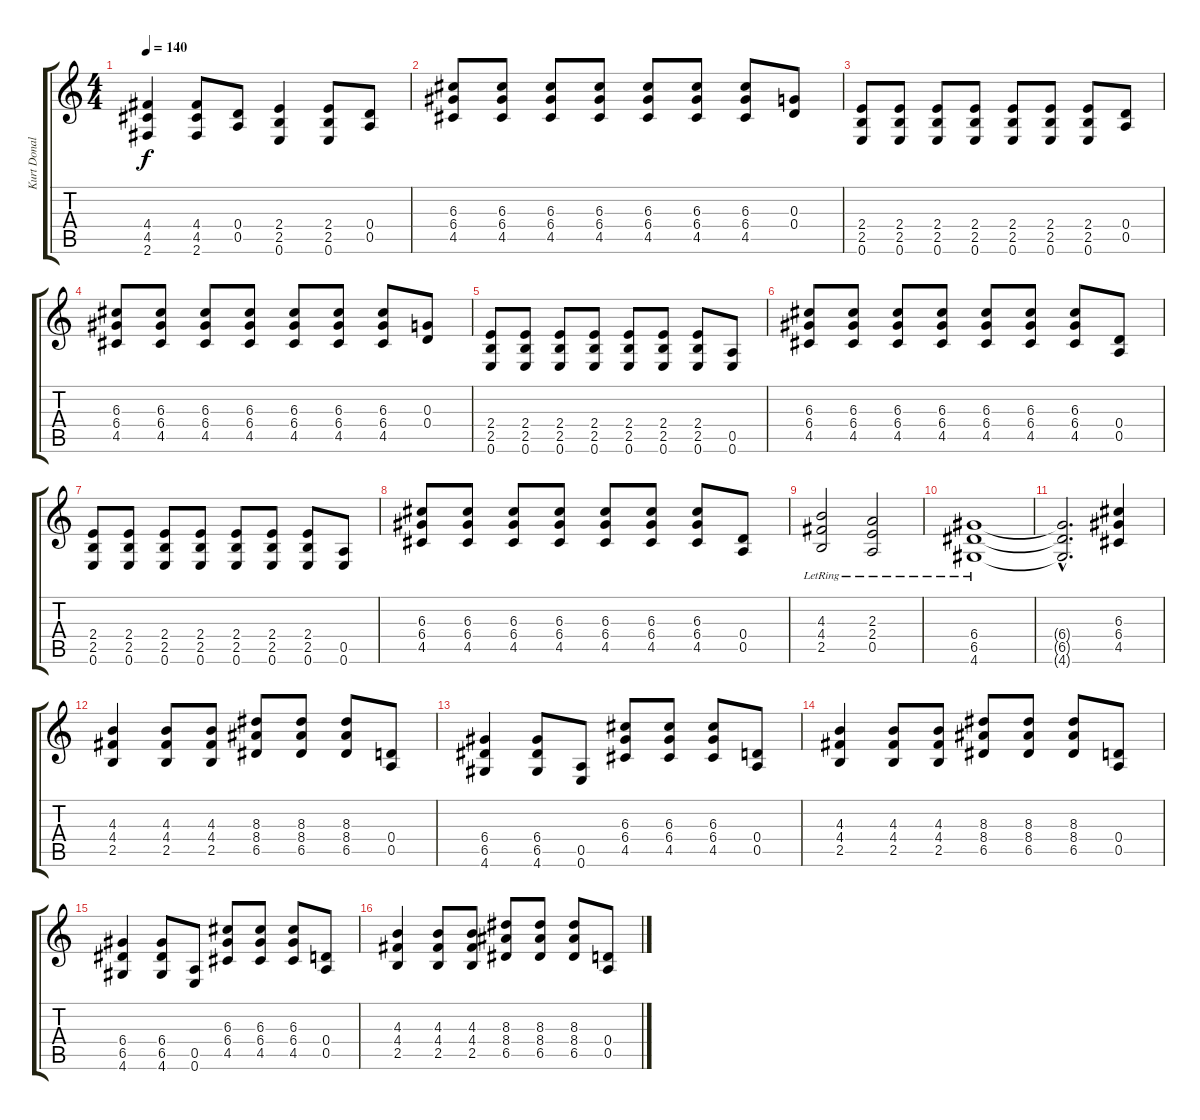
\track ("Kurt Donald Cobain" "Kurt Donal") {instrument electricguitarclean}
\staff {score tabs}
\tuning (E4 B3 G3 D3 A2 E2) {hide}
\ts (4 4)
\tempo 140
\clef g2
\ks c
(4.4 4.5 2.6).4{dy f} (4.4 4.5 2.6).8 (0.4 0.5).8 (2.4 2.5 0.6).4 (2.4 2.5 0.6).8 (0.4 0.5).8 |
(6.3 6.4 4.5).8 (6.3 6.4 4.5).8 (6.3 6.4 4.5).8 (6.3 6.4 4.5).8 (6.3 6.4 4.5).8 (6.3 6.4 4.5).8 (6.3 6.4 4.5).8 (0.3 0.4).8 |
(2.4 2.5 0.6).8 (2.4 2.5 0.6).8 (2.4 2.5 0.6).8 (2.4 2.5 0.6).8 (2.4 2.5 0.6).8 (2.4 2.5 0.6).8 (2.4 2.5 0.6).8 (0.4 0.5).8 |
(6.3 6.4 4.5).8 (6.3 6.4 4.5).8 (6.3 6.4 4.5).8 (6.3 6.4 4.5).8 (6.3 6.4 4.5).8 (6.3 6.4 4.5).8 (6.3 6.4 4.5).8 (0.3 0.4).8 |
(2.4 2.5 0.6).8 (2.4 2.5 0.6).8 (2.4 2.5 0.6).8 (2.4 2.5 0.6).8 (2.4 2.5 0.6).8 (2.4 2.5 0.6).8 (2.4 2.5 0.6).8 (0.5 0.6).8 |
(6.3 6.4 4.5).8 (6.3 6.4 4.5).8 (6.3 6.4 4.5).8 (6.3 6.4 4.5).8 (6.3 6.4 4.5).8 (6.3 6.4 4.5).8 (6.3 6.4 4.5).8 (0.4 0.5).8 |
(2.4 2.5 0.6).8 (2.4 2.5 0.6).8 (2.4 2.5 0.6).8 (2.4 2.5 0.6).8 (2.4 2.5 0.6).8 (2.4 2.5 0.6).8 (2.4 2.5 0.6).8 (0.5 0.6).8 |
(6.3 6.4 4.5).8 (6.3 6.4 4.5).8 (6.3 6.4 4.5).8 (6.3 6.4 4.5).8 (6.3 6.4 4.5).8 (6.3 6.4 4.5).8 (6.3 6.4 4.5).8 (0.4 0.5).8 |
(4.3 4.4{lr} 2.5{lr}).2 (2.3 2.4{lr} 0.5{lr}).2 |
(6.4{lr} 6.5{lr} 4.6{lr}).1 |
(6.4{hac t} 6.5{hac t} 4.6{hac t}).2{d} (6.3 6.4 4.5).4 |
(4.3 4.4 2.5).4 (4.3 4.4 2.5).8 (4.3 4.4 2.5).8 (8.3 8.4 6.5).8 (8.3 8.4 6.5).8 (8.3 8.4 6.5).8 (0.4 0.5).8 |
(6.4 6.5 4.6).4 (6.4 6.5 4.6).8 (0.5 0.6).8 (6.3 6.4 4.5).8 (6.3 6.4 4.5).8 (6.3 6.4 4.5).8 (0.4 0.5).8 |
(4.3 4.4 2.5).4 (4.3 4.4 2.5).8 (4.3 4.4 2.5).8 (8.3 8.4 6.5).8 (8.3 8.4 6.5).8 (8.3 8.4 6.5).8 (0.4 0.5).8 |
(6.4 6.5 4.6).4 (6.4 6.5 4.6).8 (0.5 0.6).8 (6.3 6.4 4.5).8 (6.3 6.4 4.5).8 (6.3 6.4 4.5).8 (0.4 0.5).8 |
(4.3 4.4 2.5).4 (4.3 4.4 2.5).8 (4.3 4.4 2.5).8 (8.3 8.4 6.5).8 (8.3 8.4 6.5).8 (8.3 8.4 6.5).8 (0.4 0.5).8
